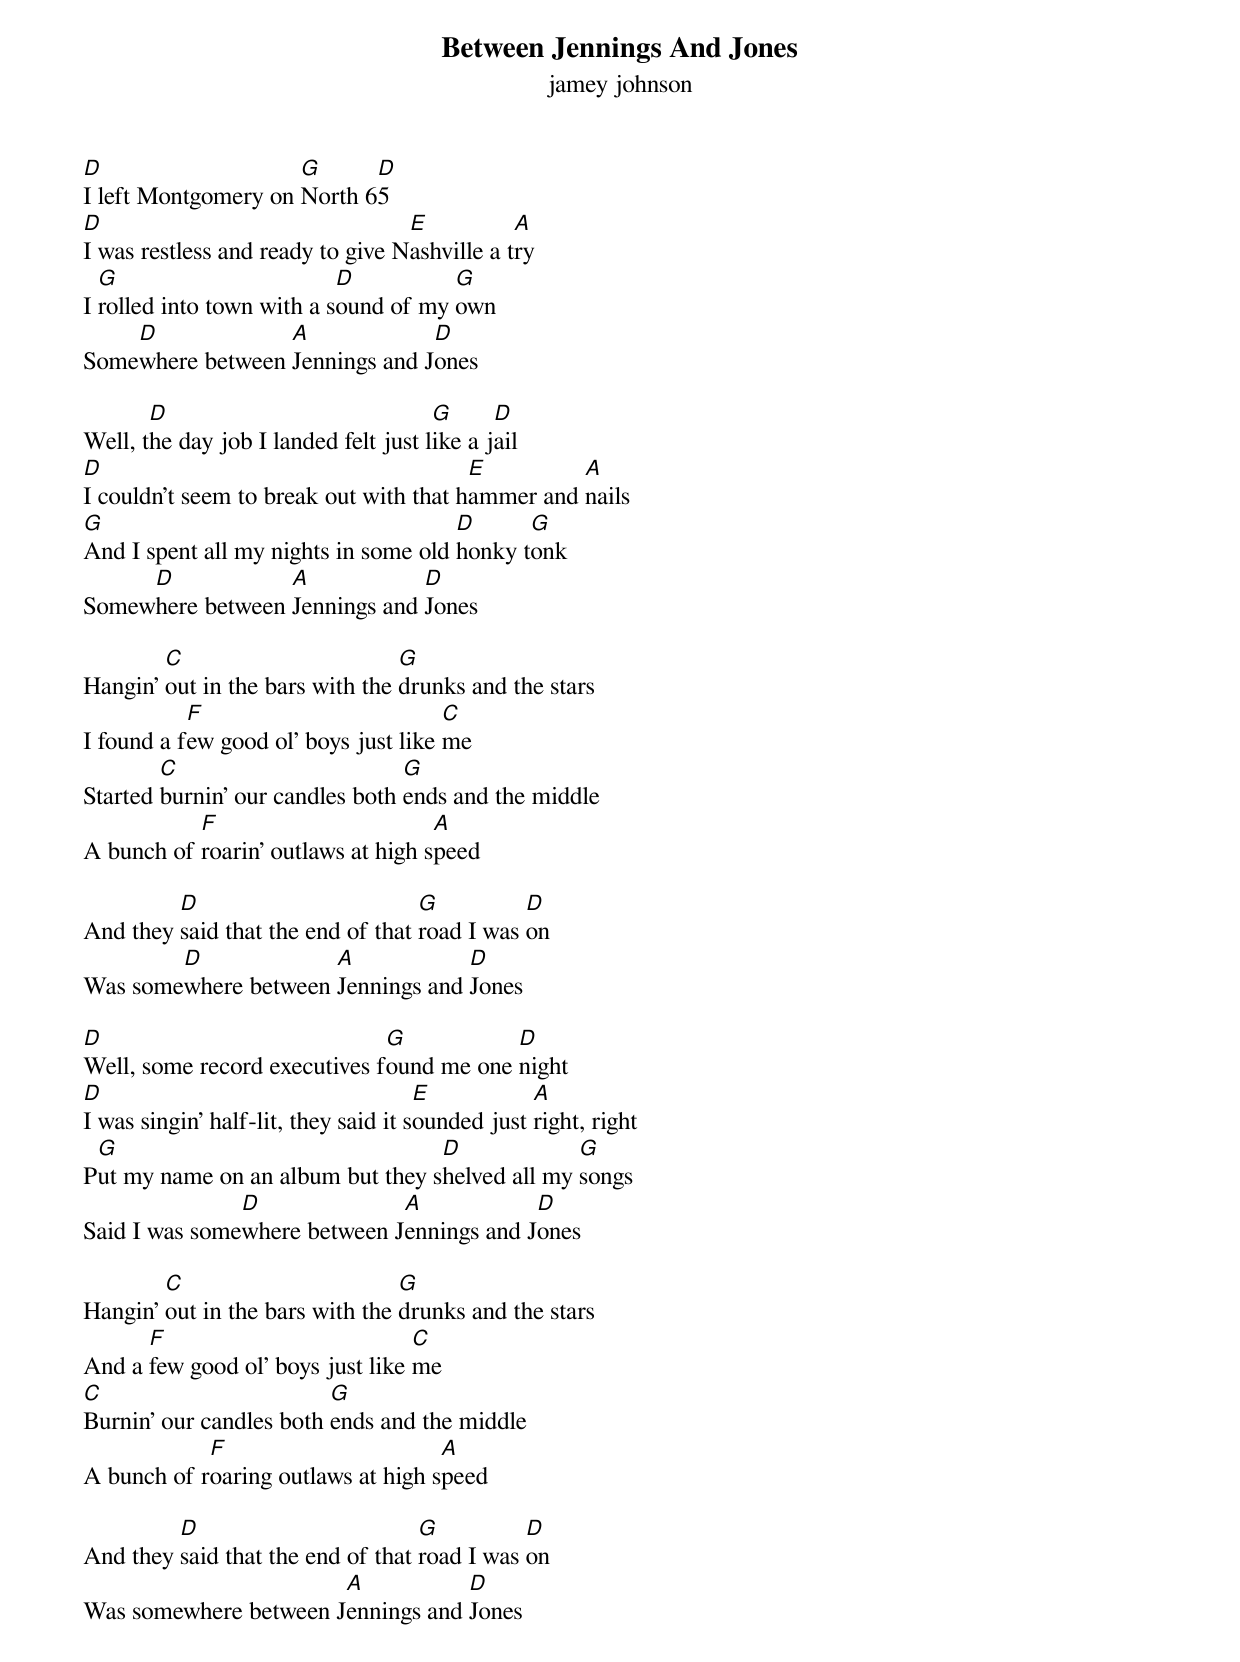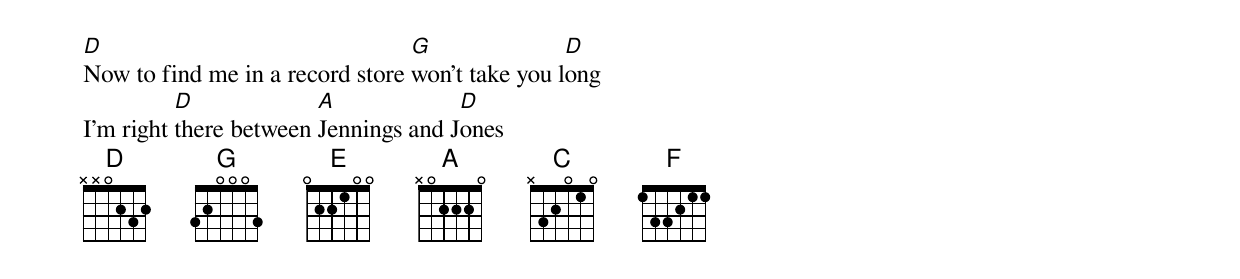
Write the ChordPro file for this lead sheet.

{title: Between Jennings And Jones}
{subtitle: jamey johnson}

[D]I left Montgomery on [G]North 6[D]5
[D]I was restless and ready to give N[E]ashville a t[A]ry
I [G]rolled into town with a s[D]ound of my [G]own
Some[D]where between [A]Jennings and J[D]ones

Well, t[D]he day job I landed felt just l[G]ike a j[D]ail
[D]I couldn't seem to break out with that h[E]ammer and [A]nails
[G]And I spent all my nights in some old [D]honky t[G]onk
Somew[D]here between [A]Jennings and [D]Jones

Hangin' [C]out in the bars with the [G]drunks and the stars
I found a f[F]ew good ol' boys just like [C]me
Started [C]burnin' our candles both [G]ends and the middle
A bunch of [F]roarin' outlaws at high s[A]peed

And they [D]said that the end of that [G]road I was [D]on
Was some[D]where between [A]Jennings and [D]Jones

[D]Well, some record executives f[G]ound me one [D]night
[D]I was singin' half-lit, they said it s[E]ounded just [A]right, right
P[G]ut my name on an album but they s[D]helved all my [G]songs
Said I was some[D]where between J[A]ennings and J[D]ones

Hangin' [C]out in the bars with the [G]drunks and the stars
And a [F]few good ol' boys just like [C]me
[C]Burnin' our candles both [G]ends and the middle
A bunch of r[F]oaring outlaws at high s[A]peed

And they [D]said that the end of that [G]road I was [D]on
Was somewhere between J[A]ennings and [D]Jones

[D]Now to find me in a record store [G]won't take you l[D]ong
I'm right [D]there between [A]Jennings and J[D]ones
